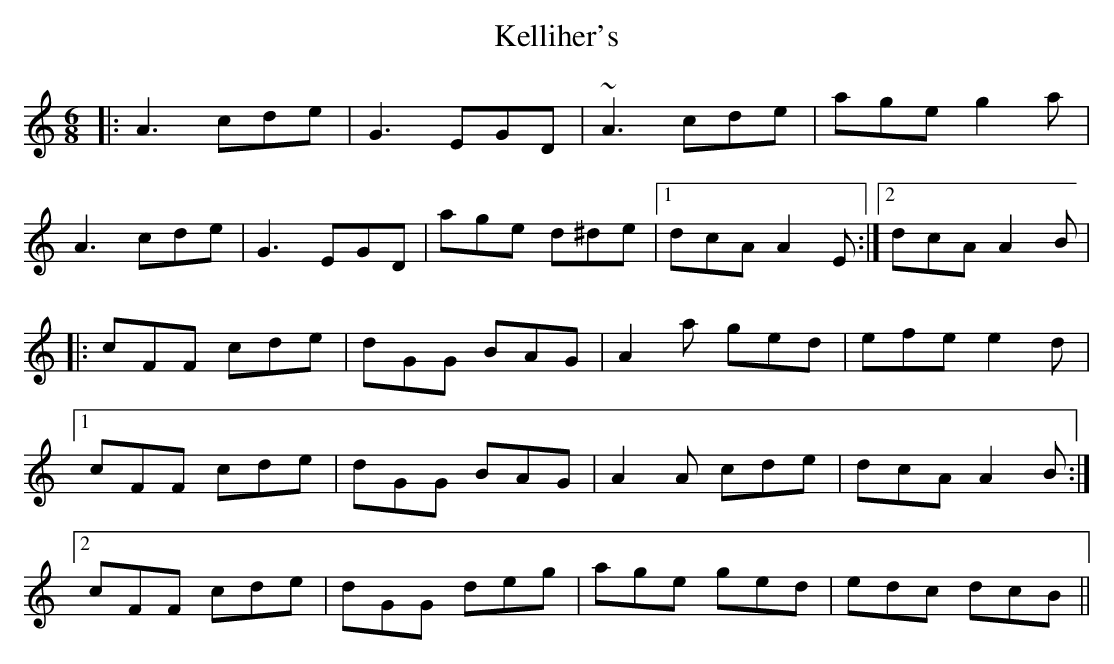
X:1
T: Kelliher's
M: 6/8
L: 1/8
K: Amin
|:A3 cde|G3 EGD|~A3 cde|age g2a|
A3 cde|G3 EGD|age d^de|1 dcA A2 E:|2 dcA A2 B|
|:cFF cde|dGG BAG|A2a ged|efe e2 d|
[1 cFF cde|dGG BAG|A2A cde|dcA A2B:|
[2 cFF cde|dGG deg|age ged|edc dcB||
